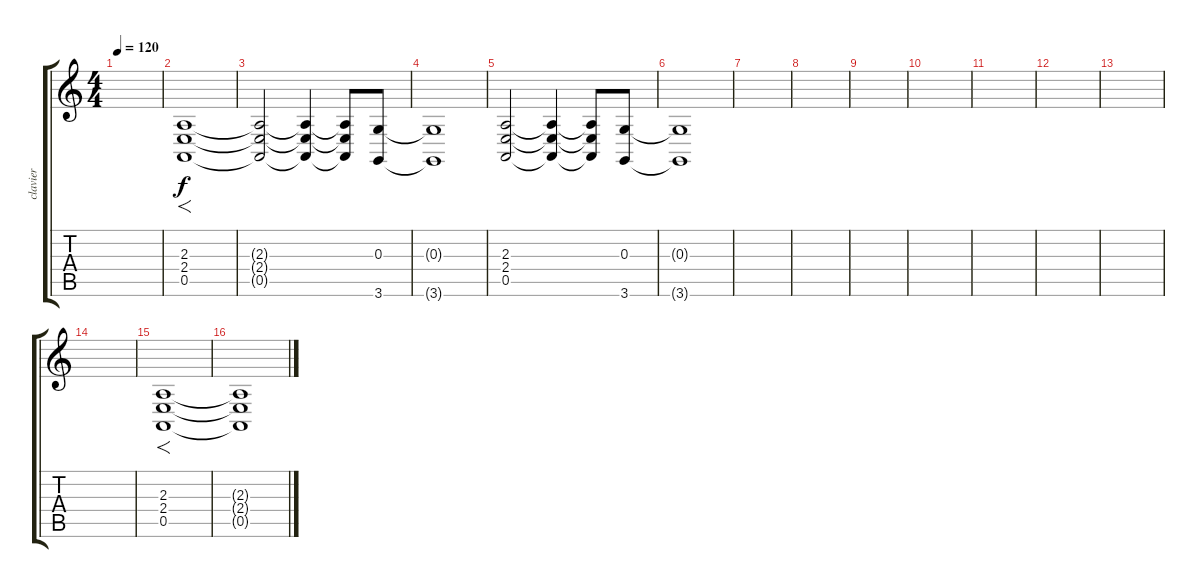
\track ("clavier" "clavier") {instrument stringensemble1}
\staff {score tabs}
\tuning (E4 B3 G3 D3 A2 E2) {hide}
\ts (4 4)
\tempo 120
\clef g2
\ks c
|
(2.3 2.4 0.5).1{f} |
(2.3{t} 2.4{t} 0.5{t}).2 (2.3{t} 2.4{t} 0.5{t}).4 (2.3{t} 2.4{t} 0.5{t}).8 (0.3 3.6).8 |
(0.3{t} 3.6{t}).1 |
(2.3 2.4 0.5).2 (2.3{t} 2.4{t} 0.5{t}).4 (2.3{t} 2.4{t} 0.5{t}).8 (0.3 3.6).8 |
(0.3{t} 3.6{t}).1 |
|
|
|
|
|
|
|
|
(2.3 2.4 0.5).1{f} |
(2.3{t} 2.4{t} 0.5{t}).1
